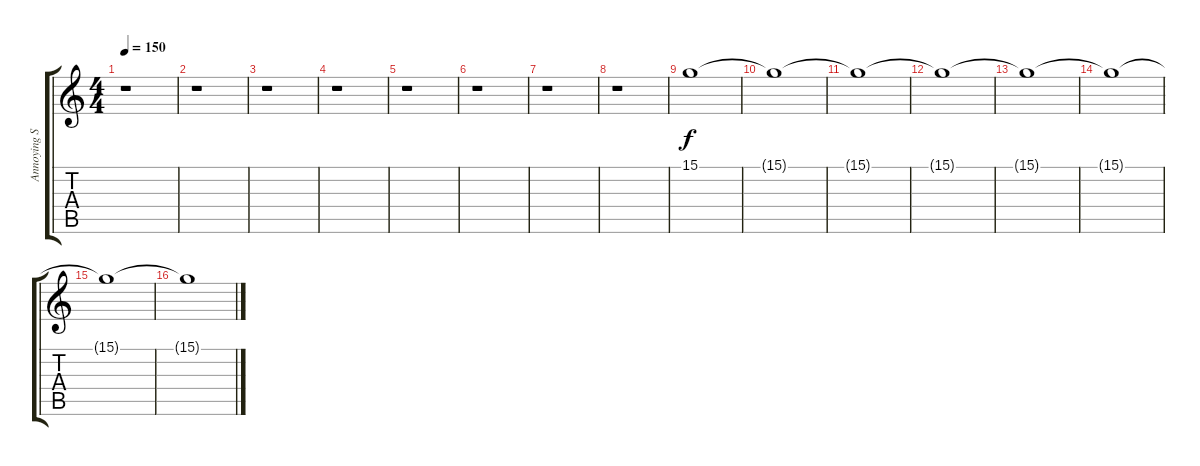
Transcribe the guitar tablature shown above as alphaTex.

\track ("Annoying Sound" "Annoying S") {instrument drawbarorgan}
\staff {score tabs}
\tuning (E4 B3 G3 D3 A2 E2) {hide}
\ts (4 4)
\tempo 150
\clef g2
\ks c
r.1{dy f} |
r.1 |
r.1 |
r.1 |
r.1 |
r.1 |
r.1 |
r.1 |
15.1.1 |
15.1{t}.1 |
15.1{t}.1 |
15.1{t}.1 |
15.1{t}.1 |
15.1{t}.1 |
15.1{t}.1 |
15.1{t}.1
